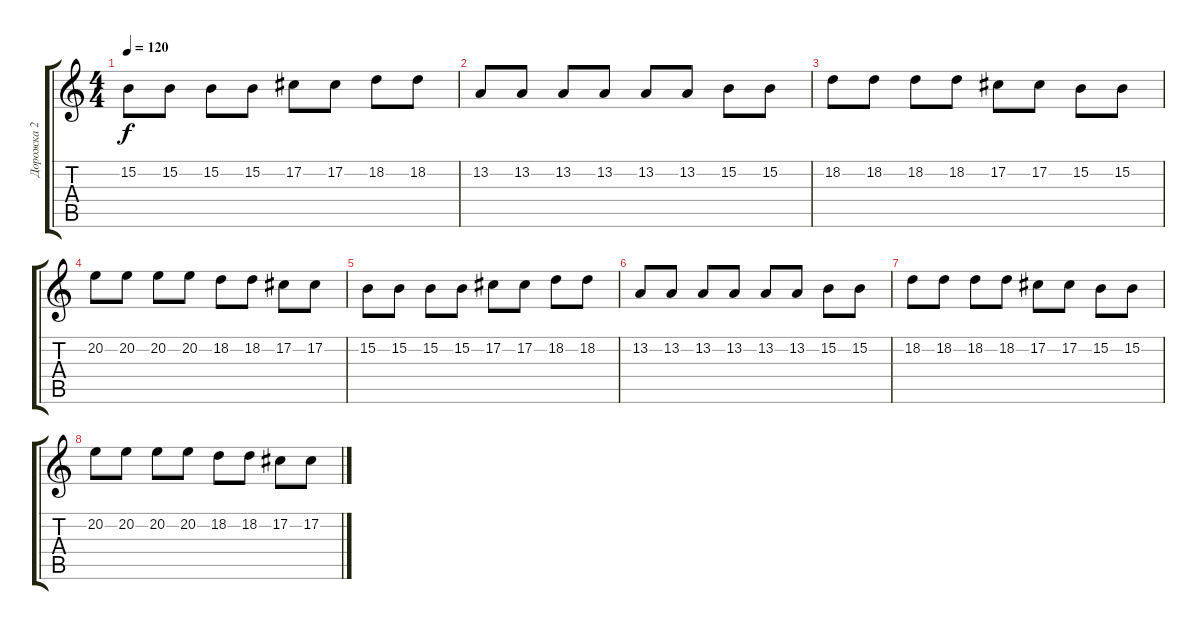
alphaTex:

\track ("Дорожка 2" "Дорожка 2") {instrument frenchhorn}
\staff {score tabs}
\tuning (Db4 Ab3 E3 B2 Gb2 B1) {hide}
\ts (4 4)
\tempo 120
\clef g2
\ks c
15.2.8{dy f} 15.2.8 15.2.8 15.2.8 17.2.8 17.2.8 18.2.8 18.2.8 |
13.2.8 13.2.8 13.2.8 13.2.8 13.2.8 13.2.8 15.2.8 15.2.8 |
18.2.8 18.2.8 18.2.8 18.2.8 17.2.8 17.2.8 15.2.8 15.2.8 |
20.2.8 20.2.8 20.2.8 20.2.8 18.2.8 18.2.8 17.2.8 17.2.8 |
15.2.8 15.2.8 15.2.8 15.2.8 17.2.8 17.2.8 18.2.8 18.2.8 |
13.2.8 13.2.8 13.2.8 13.2.8 13.2.8 13.2.8 15.2.8 15.2.8 |
18.2.8 18.2.8 18.2.8 18.2.8 17.2.8 17.2.8 15.2.8 15.2.8 |
20.2.8 20.2.8 20.2.8 20.2.8 18.2.8 18.2.8 17.2.8 17.2.8
